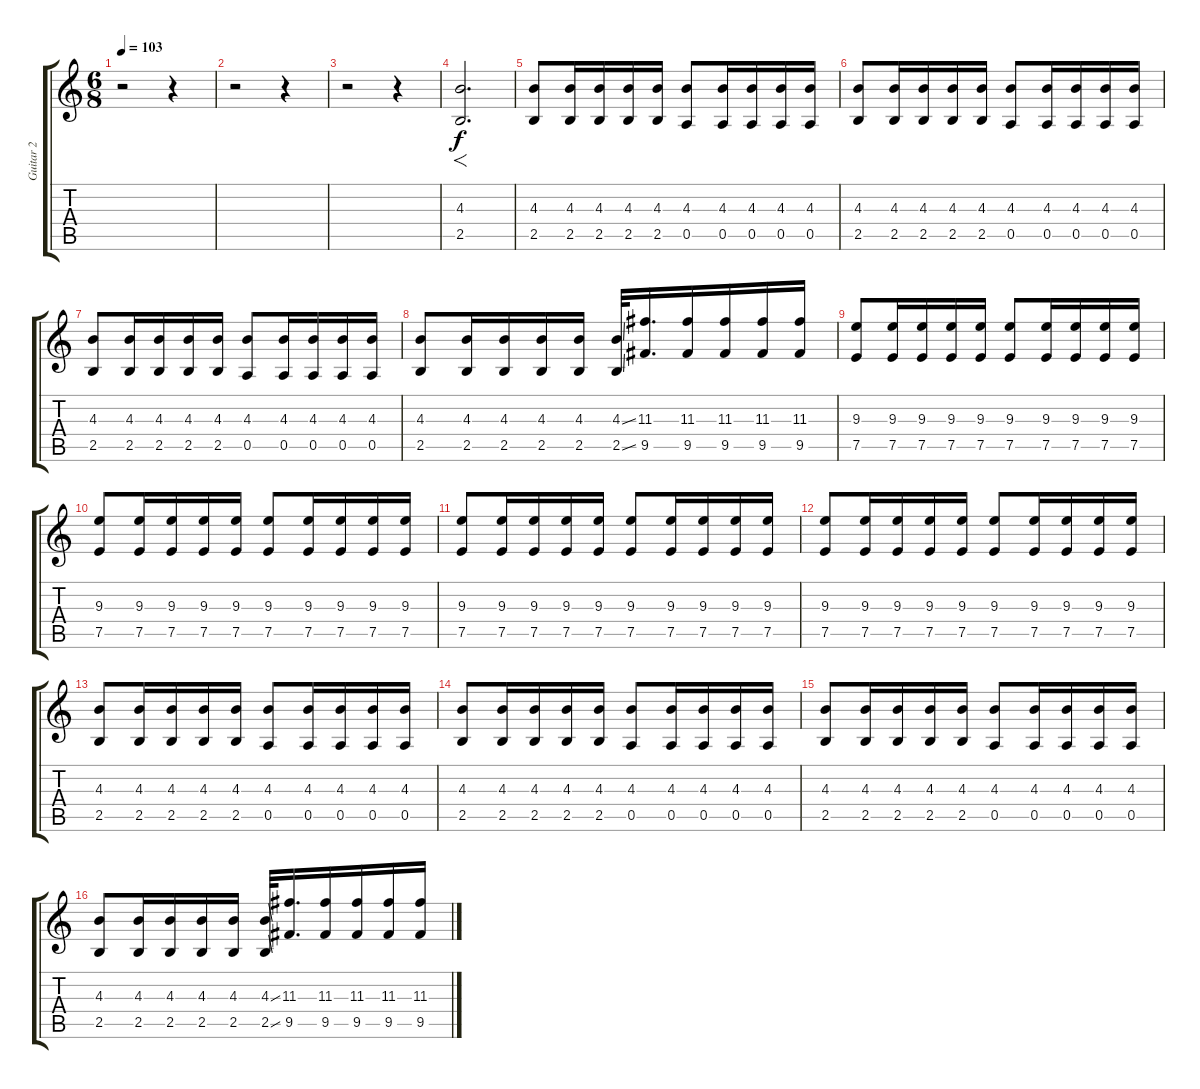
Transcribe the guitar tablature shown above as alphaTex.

\track ("Guitar 2" "Guitar 2") {instrument distortionguitar}
\staff {score tabs}
\tuning (E4 B3 G3 D3 A2 E2) {hide}
\ts (6 8)
\tempo 103
\clef g2
\ks c
r.2{dy f} r.4 |
r.2 r.4 |
r.2 r.4 |
(4.3 2.5).2{f d volume 16 balance 16 instrument distortionguitar} |
(4.3 2.5).8 (4.3 2.5).16 (4.3 2.5).16 (4.3 2.5).16 (4.3 2.5).16 (4.3 0.5).8 (4.3 0.5).16 (4.3 0.5).16 (4.3 0.5).16 (4.3 0.5).16 |
(4.3 2.5).8 (4.3 2.5).16 (4.3 2.5).16 (4.3 2.5).16 (4.3 2.5).16 (4.3 0.5).8 (4.3 0.5).16 (4.3 0.5).16 (4.3 0.5).16 (4.3 0.5).16 |
(4.3 2.5).8 (4.3 2.5).16 (4.3 2.5).16 (4.3 2.5).16 (4.3 2.5).16 (4.3 0.5).8 (4.3 0.5).16 (4.3 0.5).16 (4.3 0.5).16 (4.3 0.5).16 |
(4.3 2.5).8 (4.3 2.5).16 (4.3 2.5).16 (4.3 2.5).16 (4.3 2.5).16 (4.3{ss} 2.5{ss}).32 (11.3 9.5).16{d} (11.3 9.5).16 (11.3 9.5).16 (11.3 9.5).16 (11.3 9.5).16 |
(9.3 7.5).8 (9.3 7.5).16 (9.3 7.5).16 (9.3 7.5).16 (9.3 7.5).16 (9.3 7.5).8 (9.3 7.5).16 (9.3 7.5).16 (9.3 7.5).16 (9.3 7.5).16 |
(9.3 7.5).8 (9.3 7.5).16 (9.3 7.5).16 (9.3 7.5).16 (9.3 7.5).16 (9.3 7.5).8 (9.3 7.5).16 (9.3 7.5).16 (9.3 7.5).16 (9.3 7.5).16 |
(9.3 7.5).8 (9.3 7.5).16 (9.3 7.5).16 (9.3 7.5).16 (9.3 7.5).16 (9.3 7.5).8 (9.3 7.5).16 (9.3 7.5).16 (9.3 7.5).16 (9.3 7.5).16 |
(9.3 7.5).8 (9.3 7.5).16 (9.3 7.5).16 (9.3 7.5).16 (9.3 7.5).16 (9.3 7.5).8 (9.3 7.5).16 (9.3 7.5).16 (9.3 7.5).16 (9.3 7.5).16 |
(4.3 2.5).8 (4.3 2.5).16 (4.3 2.5).16 (4.3 2.5).16 (4.3 2.5).16 (4.3 0.5).8 (4.3 0.5).16 (4.3 0.5).16 (4.3 0.5).16 (4.3 0.5).16 |
(4.3 2.5).8 (4.3 2.5).16 (4.3 2.5).16 (4.3 2.5).16 (4.3 2.5).16 (4.3 0.5).8 (4.3 0.5).16 (4.3 0.5).16 (4.3 0.5).16 (4.3 0.5).16 |
(4.3 2.5).8 (4.3 2.5).16 (4.3 2.5).16 (4.3 2.5).16 (4.3 2.5).16 (4.3 0.5).8 (4.3 0.5).16 (4.3 0.5).16 (4.3 0.5).16 (4.3 0.5).16 |
(4.3 2.5).8 (4.3 2.5).16 (4.3 2.5).16 (4.3 2.5).16 (4.3 2.5).16 (4.3{ss} 2.5{ss}).32 (11.3 9.5).16{d} (11.3 9.5).16 (11.3 9.5).16 (11.3 9.5).16 (11.3 9.5).16
